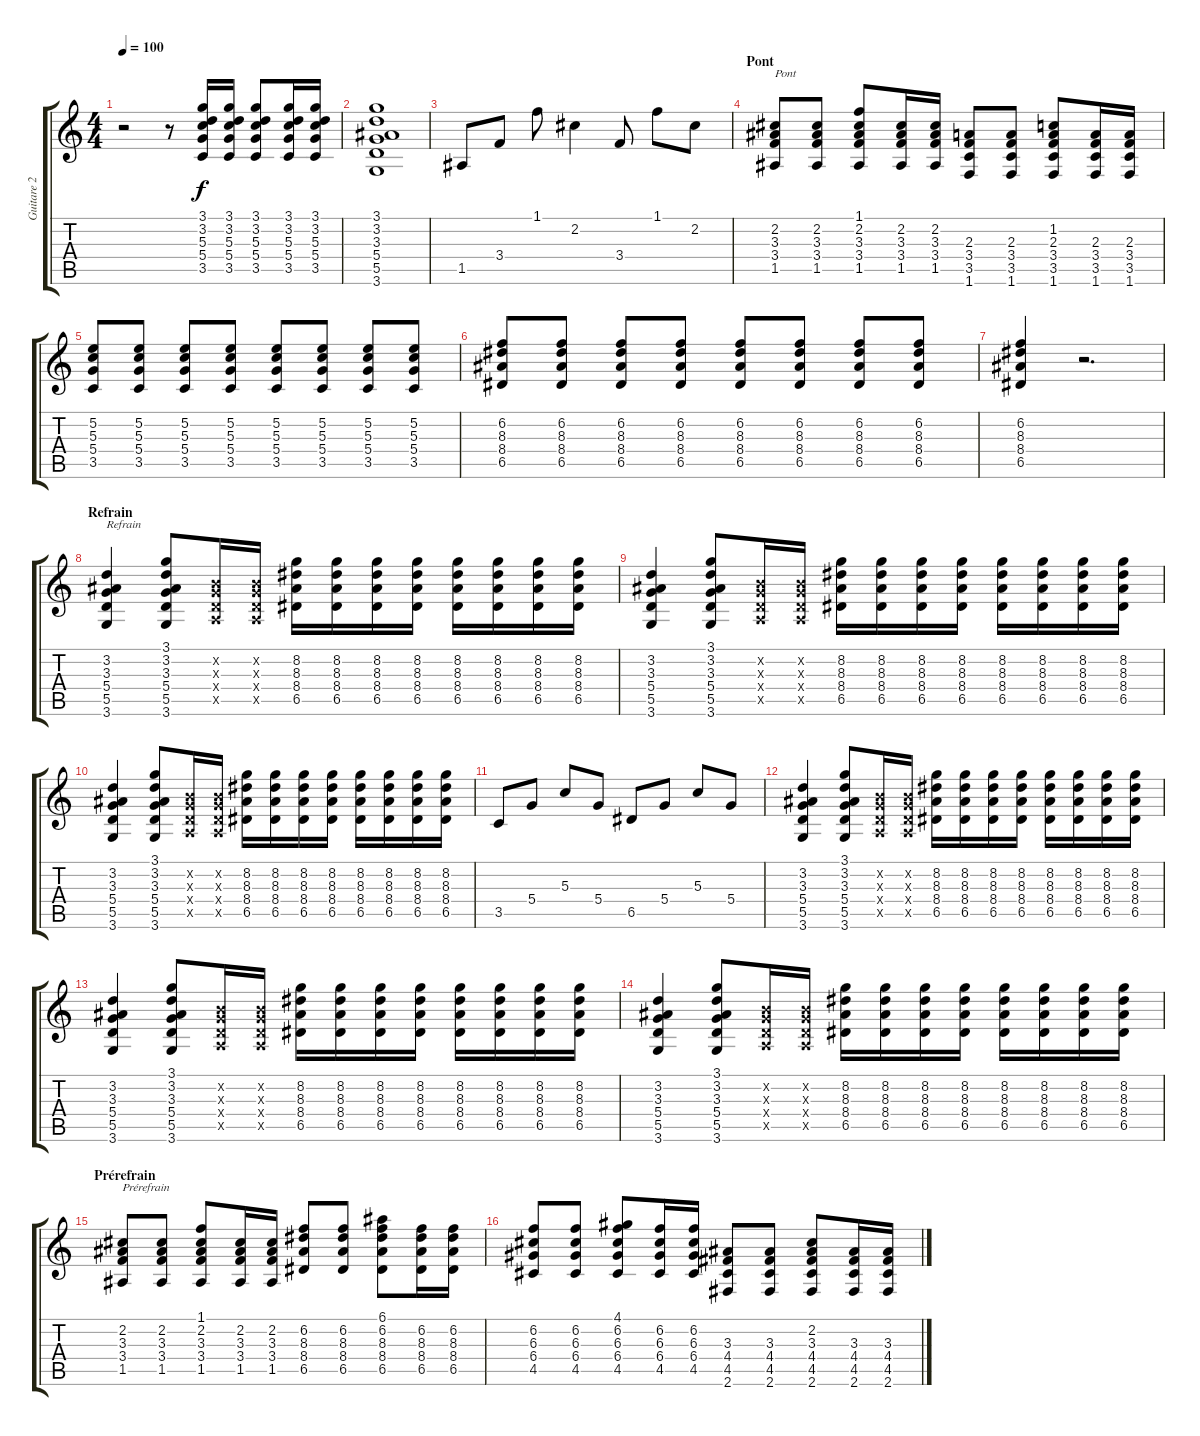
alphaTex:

\track ("Guitare 2" "Guitare 2") {instrument overdrivenguitar}
\staff {score tabs}
\tuning (E4 B3 G3 D3 A2 E2) {hide}
\ts (4 4)
\tempo 100
\clef g2
\ks c
r.2{dy f volume 0} r.8{volume 13} (3.1 3.2 5.3 5.4 3.5).16 (3.1 3.2 5.3 5.4 3.5).16 (3.1 3.2 5.3 5.4 3.5).8 (3.1 3.2 5.3 5.4 3.5).16 (3.1 3.2 5.3 5.4 3.5).16 |
(3.1 3.2 3.3 5.4 5.5 3.6).1{volume 5} |
1.5.8{volume 13} 3.4.8 1.1.8 2.2.4 3.4.8 1.1.8 2.2.8 |
\section ("" "Pont")
(2.2 3.3 3.4 1.5).8{txt "Pont"} (2.2 3.3 3.4 1.5).8 (1.1 2.2 3.3 3.4 1.5).8 (2.2 3.3 3.4 1.5).16 (2.2 3.3 3.4 1.5).16 (2.3 3.4 3.5 1.6).8 (2.3 3.4 3.5 1.6).8 (1.2 2.3 3.4 3.5 1.6).8 (2.3 3.4 3.5 1.6).16 (2.3 3.4 3.5 1.6).16 |
(5.2 5.3 5.4 3.5).8 (5.2 5.3 5.4 3.5).8 (5.2 5.3 5.4 3.5).8 (5.2 5.3 5.4 3.5).8 (5.2 5.3 5.4 3.5).8 (5.2 5.3 5.4 3.5).8 (5.2 5.3 5.4 3.5).8 (5.2 5.3 5.4 3.5).8 |
(6.2 8.3 8.4 6.5).8 (6.2 8.3 8.4 6.5).8 (6.2 8.3 8.4 6.5).8 (6.2 8.3 8.4 6.5).8 (6.2 8.3 8.4 6.5).8 (6.2 8.3 8.4 6.5).8 (6.2 8.3 8.4 6.5).8 (6.2 8.3 8.4 6.5).8 |
(6.2 8.3 8.4 6.5).4 r.2{d} |
\section ("" "Refrain")
(3.2 3.3 5.4 5.5 3.6).4{txt "Refrain"} (3.1 3.2 3.3 5.4 5.5 3.6).8 (0.2{x} 0.3{x} 0.4{x} 0.5{x}).16 (0.2{x} 0.3{x} 0.4{x} 0.5{x}).16 (8.2 8.3 8.4 6.5).16 (8.2 8.3 8.4 6.5).16 (8.2 8.3 8.4 6.5).16 (8.2 8.3 8.4 6.5).16 (8.2 8.3 8.4 6.5).16 (8.2 8.3 8.4 6.5).16 (8.2 8.3 8.4 6.5).16 (8.2 8.3 8.4 6.5).16 |
(3.2 3.3 5.4 5.5 3.6).4 (3.1 3.2 3.3 5.4 5.5 3.6).8 (0.2{x} 0.3{x} 0.4{x} 0.5{x}).16 (0.2{x} 0.3{x} 0.4{x} 0.5{x}).16 (8.2 8.3 8.4 6.5).16 (8.2 8.3 8.4 6.5).16 (8.2 8.3 8.4 6.5).16 (8.2 8.3 8.4 6.5).16 (8.2 8.3 8.4 6.5).16 (8.2 8.3 8.4 6.5).16 (8.2 8.3 8.4 6.5).16 (8.2 8.3 8.4 6.5).16 |
(3.2 3.3 5.4 5.5 3.6).4 (3.1 3.2 3.3 5.4 5.5 3.6).8 (0.2{x} 0.3{x} 0.4{x} 0.5{x}).16 (0.2{x} 0.3{x} 0.4{x} 0.5{x}).16 (8.2 8.3 8.4 6.5).16 (8.2 8.3 8.4 6.5).16 (8.2 8.3 8.4 6.5).16 (8.2 8.3 8.4 6.5).16 (8.2 8.3 8.4 6.5).16 (8.2 8.3 8.4 6.5).16 (8.2 8.3 8.4 6.5).16 (8.2 8.3 8.4 6.5).16 |
3.5.8 5.4.8 5.3.8 5.4.8 6.5.8 5.4.8 5.3.8 5.4.8 |
(3.2 3.3 5.4 5.5 3.6).4 (3.1 3.2 3.3 5.4 5.5 3.6).8 (0.2{x} 0.3{x} 0.4{x} 0.5{x}).16 (0.2{x} 0.3{x} 0.4{x} 0.5{x}).16 (8.2 8.3 8.4 6.5).16 (8.2 8.3 8.4 6.5).16 (8.2 8.3 8.4 6.5).16 (8.2 8.3 8.4 6.5).16 (8.2 8.3 8.4 6.5).16 (8.2 8.3 8.4 6.5).16 (8.2 8.3 8.4 6.5).16 (8.2 8.3 8.4 6.5).16 |
(3.2 3.3 5.4 5.5 3.6).4 (3.1 3.2 3.3 5.4 5.5 3.6).8 (0.2{x} 0.3{x} 0.4{x} 0.5{x}).16 (0.2{x} 0.3{x} 0.4{x} 0.5{x}).16 (8.2 8.3 8.4 6.5).16 (8.2 8.3 8.4 6.5).16 (8.2 8.3 8.4 6.5).16 (8.2 8.3 8.4 6.5).16 (8.2 8.3 8.4 6.5).16 (8.2 8.3 8.4 6.5).16 (8.2 8.3 8.4 6.5).16 (8.2 8.3 8.4 6.5).16 |
(3.2 3.3 5.4 5.5 3.6).4 (3.1 3.2 3.3 5.4 5.5 3.6).8 (0.2{x} 0.3{x} 0.4{x} 0.5{x}).16 (0.2{x} 0.3{x} 0.4{x} 0.5{x}).16 (8.2 8.3 8.4 6.5).16 (8.2 8.3 8.4 6.5).16 (8.2 8.3 8.4 6.5).16 (8.2 8.3 8.4 6.5).16 (8.2 8.3 8.4 6.5).16 (8.2 8.3 8.4 6.5).16 (8.2 8.3 8.4 6.5).16 (8.2 8.3 8.4 6.5).16 |
\section ("" "Prérefrain")
(2.2 3.3 3.4 1.5).8{txt "Prérefrain" volume 11} (2.2 3.3 3.4 1.5).8 (1.1 2.2 3.3 3.4 1.5).8 (2.2 3.3 3.4 1.5).16 (2.2 3.3 3.4 1.5).16 (6.2 8.3 8.4 6.5).8 (6.2 8.3 8.4 6.5).8 (6.1 6.2 8.3 8.4 6.5).8 (6.2 8.3 8.4 6.5).16 (6.2 8.3 8.4 6.5).16 |
(6.2 6.3 6.4 4.5).8 (6.2 6.3 6.4 4.5).8 (4.1 6.2 6.3 6.4 4.5).8 (6.2 6.3 6.4 4.5).16 (6.2 6.3 6.4 4.5).16 (3.3 4.4 4.5 2.6).8 (3.3 4.4 4.5 2.6).8 (2.2 3.3 4.4 4.5 2.6).8 (3.3 4.4 4.5 2.6).16 (3.3 4.4 4.5 2.6).16
